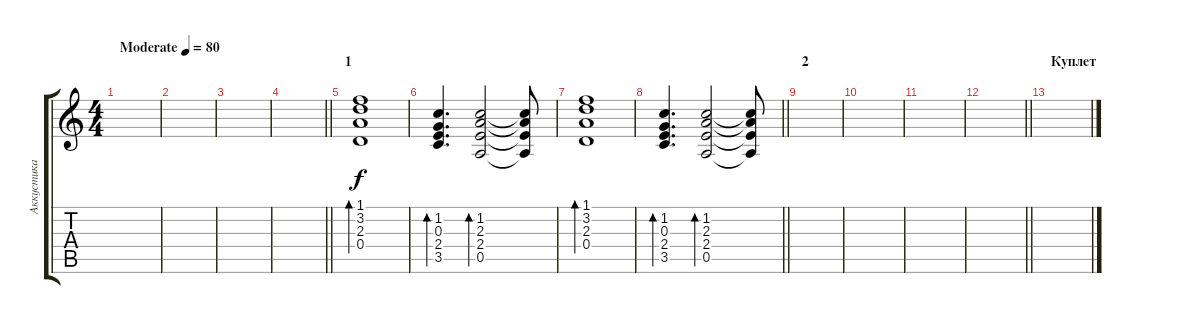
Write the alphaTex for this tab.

\track ("Аккустика" "Аккустика") {instrument acousticguitarsteel}
\staff {score tabs}
\tuning (E4 B3 G3 D3 A2 E2) {hide}
\ts (4 4)
\tempo (80 "Moderate")
\clef g2
\ks c
|
|
|
\barLineRight lightlight
|
\section ("" "1")
(1.1 3.2 2.3 0.4).1{bd 120} |
(1.2 0.3 2.4 3.5).4{d bd 120} (1.2 2.3 2.4 0.5).2{bd 120} (1.2{t} 2.3{t} 2.4{t} 0.5{t}).8 |
(1.1 3.2 2.3 0.4).1{bd 120} |
\barLineRight lightlight
(1.2 0.3 2.4 3.5).4{d bd 120} (1.2 2.3 2.4 0.5).2{bd 120} (1.2{t} 2.3{t} 2.4{t} 0.5{t}).8 |
\section ("" "2")
|
|
|
\barLineRight lightlight
|
\section ("" "Куплет")
